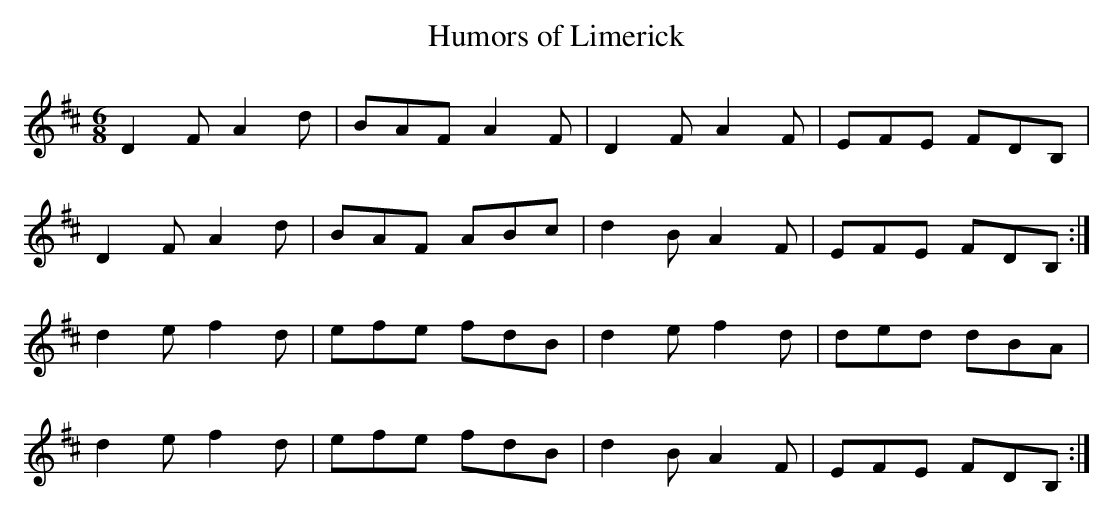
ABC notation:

X:1
T: Humors of Limerick
L: 1/8
M: 6/8
K: D
D2F A2d | BAF A2F | D2F A2F | EFE FDB, |
D2F A2d | BAF ABc | d2B A2F | EFE FDB, :|
d2e f2d | efe fdB | d2e f2d | ded dBA |
d2e f2d | efe fdB | d2B A2F | EFE FDB, :|
